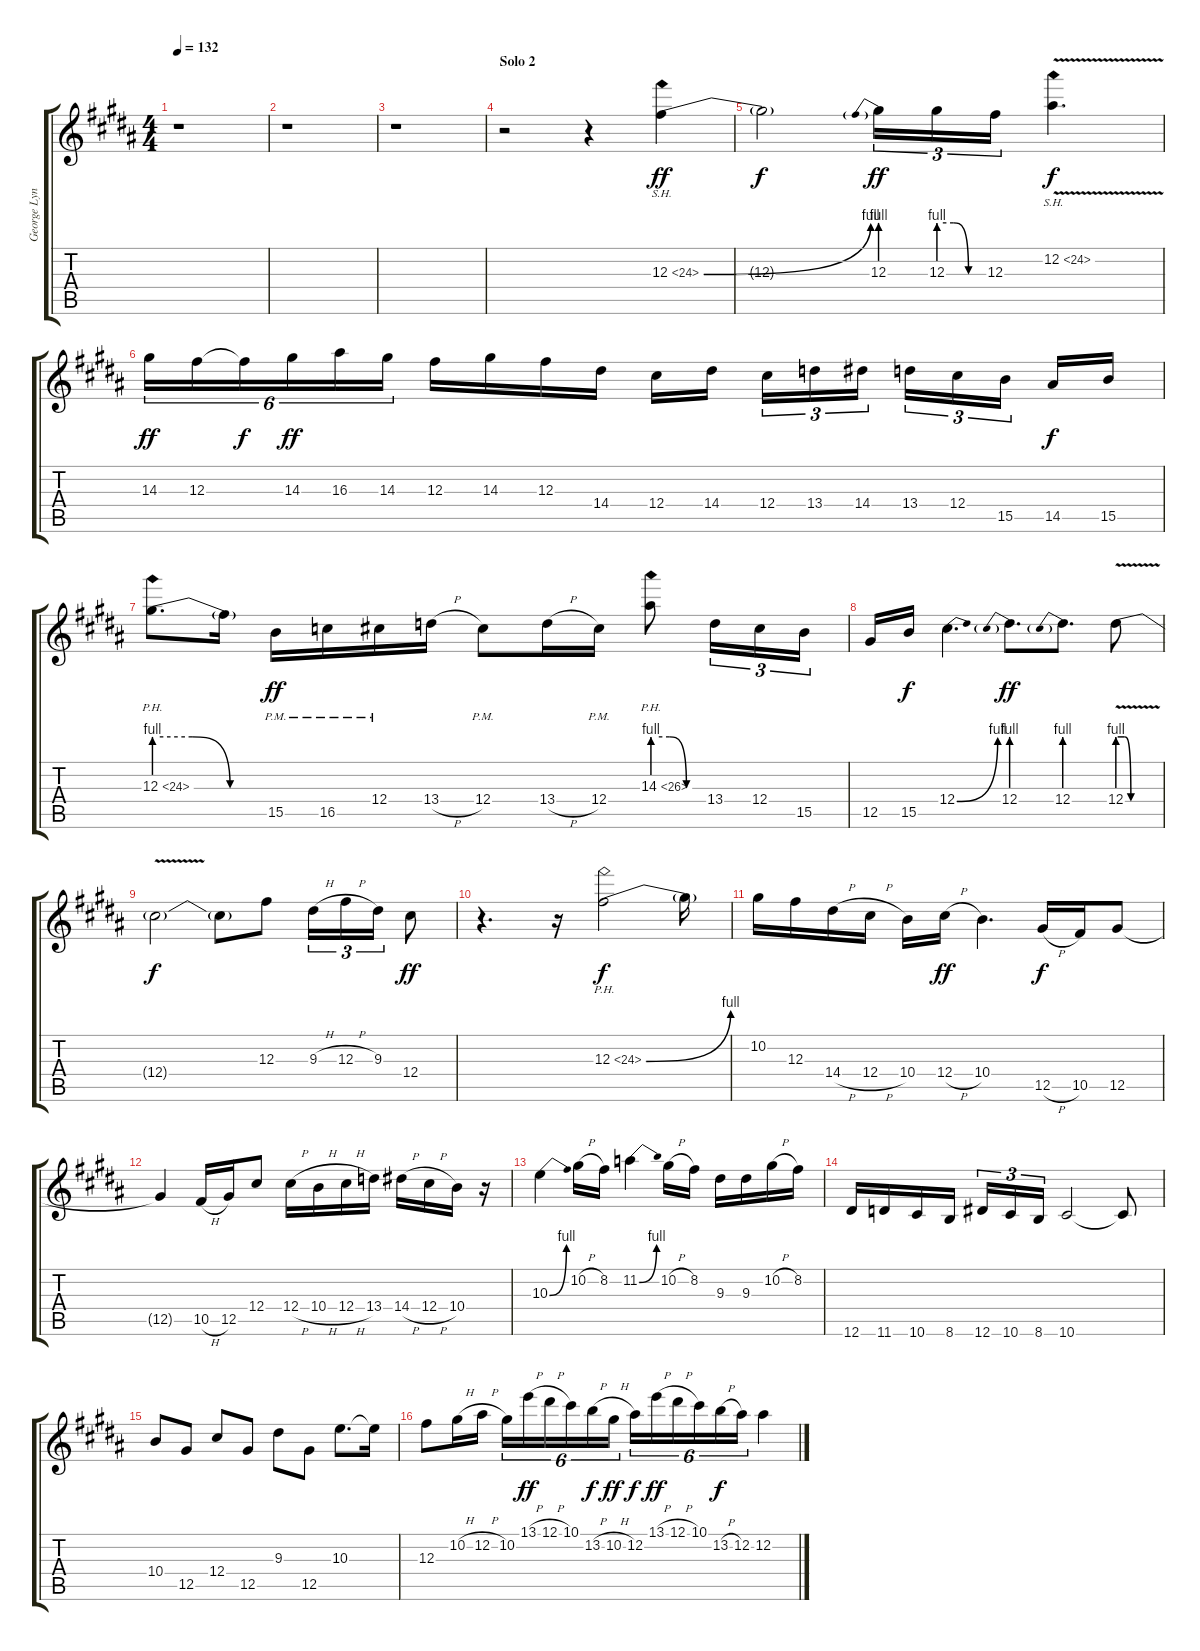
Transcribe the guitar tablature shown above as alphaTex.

\track ("George Lynch Leads" "George Lyn") {instrument distortionguitar}
\staff {score tabs}
\tuning (Eb4 Bb3 Gb3 Db3 Ab2 Eb2) {hide}
\ts (4 4)
\tempo 132
\clef g2
\ks g#minor
r.1{dy ff} |
r.1 |
r.1 |
\section ("" "Solo 2")
r.2 r.4 12.3{be (bend 0 0 60 4) sh 12}.4 |
12.3{t}.2{dy f} 12.3{be (prebend 0 4 60 4)}.16{tu (3 2) dy ff} 12.3{be (custom 0 4 20 4 40 0 60 0)}.16{tu (3 2)} 12.3.16{tu (3 2)} 12.2{sh 12 v}.4{d dy f} |
14.3.16{tu (6 4) dy ff} 12.3.16{tu (6 4)} 12.3{t}.16{tu (6 4) dy f} 14.3.16{tu (6 4) dy ff} 16.3.16{tu (6 4)} 14.3.16{tu (6 4)} 12.3.16 14.3.16 12.3.16 14.4.16 12.4.16 14.4.16 12.4.16{tu (3 2)} 13.4.16{tu (3 2)} 14.4.16{tu (3 2)} 13.4.16{tu (3 2)} 12.4.16{tu (3 2)} 15.5.16{tu (3 2)} 14.5.16{dy f} 15.5.16 |
12.3{be (custom 0 4 20 4 40 0 60 0) ph 12}.8{d} 12.3{t}.16 15.5{pm}.16{dy ff} 16.5{pm}.16 12.4{pm}.16 13.4{h}.16 12.4{pm}.8 13.4{h}.16 12.4{pm}.16 14.3{be (custom 0 4 20 4 40 0 60 0) ph 12}.8 13.4.16{tu (3 2)} 12.4.16{tu (3 2)} 15.5.16{tu (3 2)} |
12.5.16 15.5.16{dy f} 12.4{be (bend 0 0 60 4)}.4{d} 12.4{be (prebend 0 4 60 4)}.8{d dy ff} 12.4{be (prebend 0 4 60 4)}.8{d} 12.4{be (custom 0 4 10 4 19 0 40 0 60 0) v}.8 |
12.4{t}.2{dy f} 12.4{t}.8 12.3.8 9.3{h}.16{tu (3 2)} 12.3{h}.16{tu (3 2)} 9.3.16{tu (3 2)} 12.4.8{dy ff} |
r.4{d} r.16 12.3{be (bend 0 0 60 4) ph 12}.2{dy f} 12.3{t}.16 |
10.2.16 12.3.16 14.4{h}.16 12.4{h}.16 10.4.16 12.4{h}.16{dy ff} 10.4.4{d} 12.5{h}.16{dy f} 10.5.16 12.5.8 |
12.5{t}.4 10.5{h}.16 12.5.16 12.4.8 12.4{h}.16 10.4{h}.16 12.4{h}.16 13.4.16 14.4{h}.16 12.4{h}.16 10.4.16 r.16 |
10.3{be (bend 0 0 60 4)}.4 10.2{h}.16 8.2.16 11.2{be (bend 0 0 60 4)}.4 10.2{h}.16 8.2.16 9.3.16 9.3.16 10.2{h}.16 8.2.16 |
12.6.16 11.6.16 10.6.16 8.6.16 12.6.16{tu (3 2)} 10.6.16{tu (3 2)} 8.6.16{tu (3 2)} 10.6.2 10.6{t}.8 |
10.4.8 12.5.8 12.4.8 12.5.8 9.3.8 12.5.8 10.3.8{d} 10.3{t}.16 |
12.3.8 10.2{h}.16 12.2{h}.16 10.2.16{tu (6 4)} 13.1{h}.16{tu (6 4) dy ff} 12.1{h}.16{tu (6 4)} 10.1.16{tu (6 4)} 13.2{h}.16{tu (6 4) dy f} 10.2{h}.16{tu (6 4) dy ff} 12.2.16{tu (6 4) dy f} 13.1{h}.16{tu (6 4) dy ff} 12.1{h}.16{tu (6 4)} 10.1.16{tu (6 4)} 13.2{h}.16{tu (6 4) dy f} 12.2.16{tu (6 4)} 12.2.4
